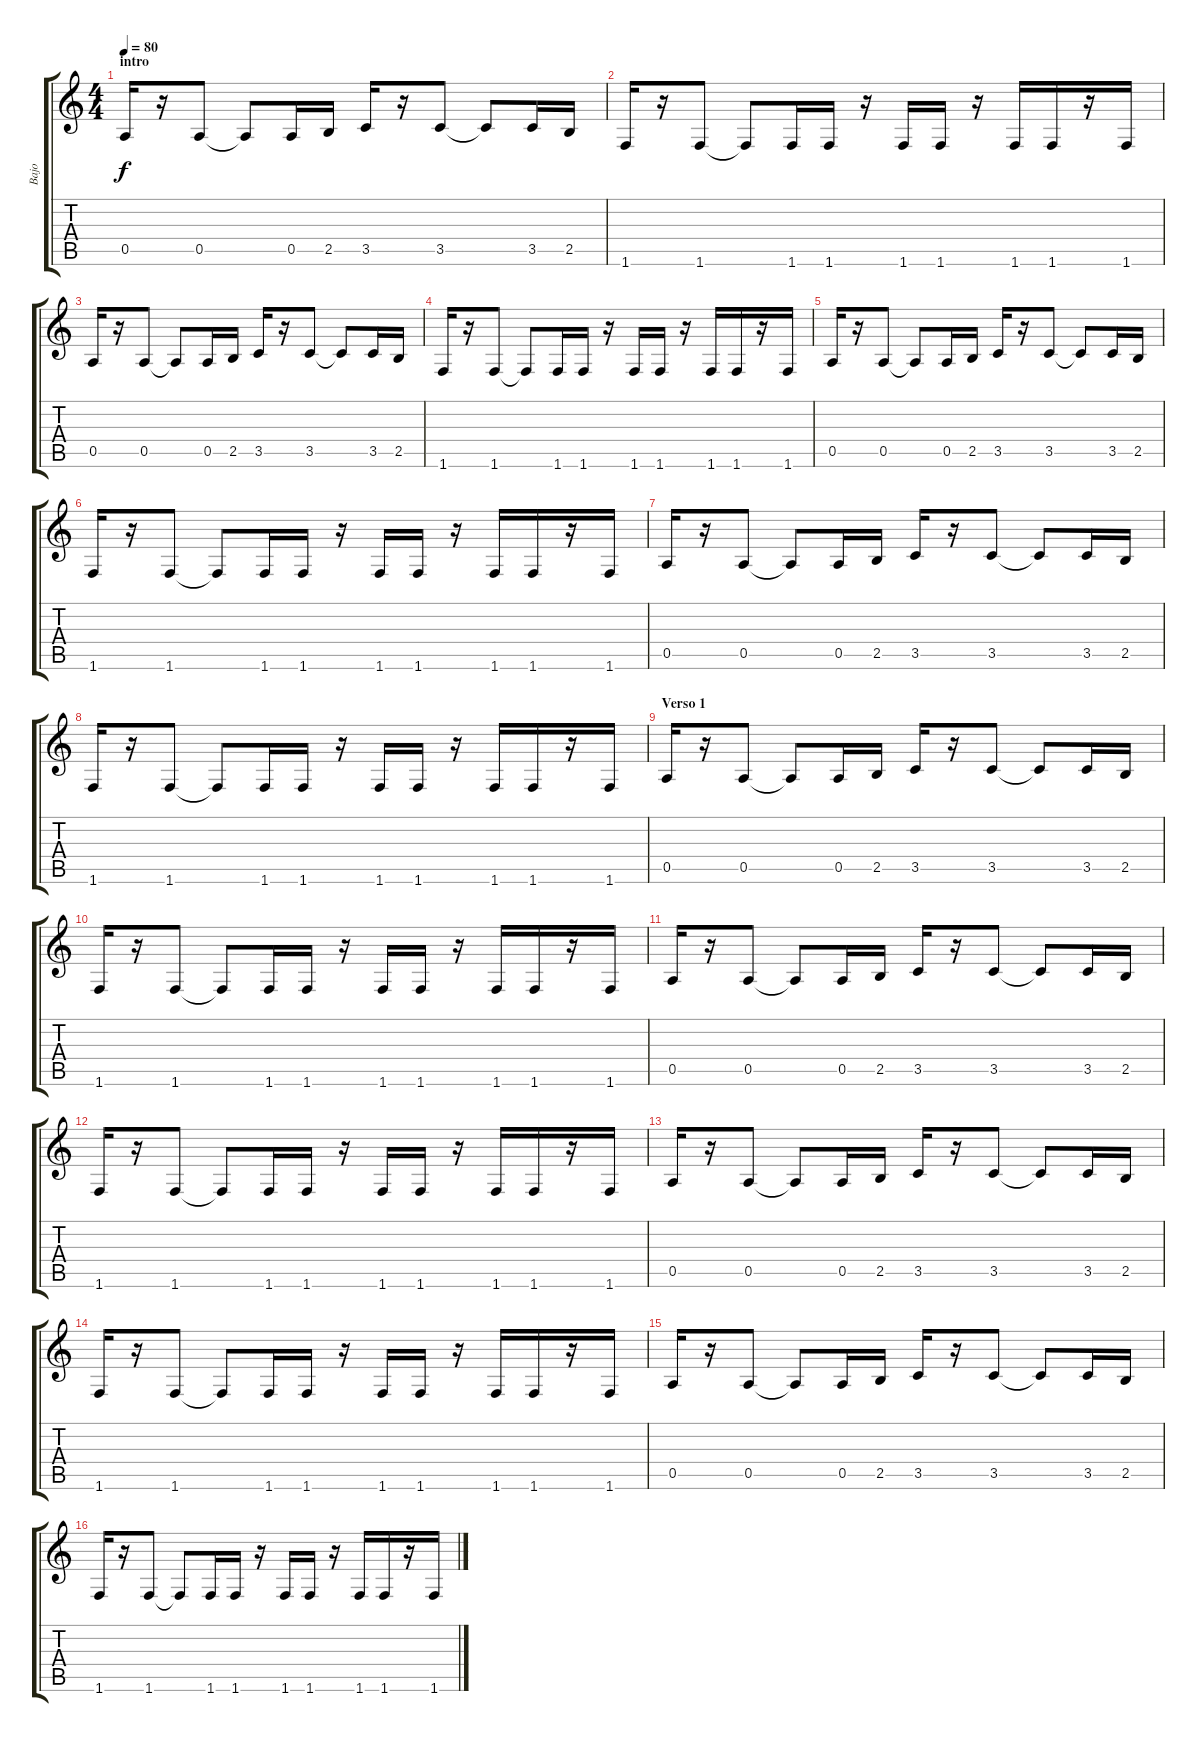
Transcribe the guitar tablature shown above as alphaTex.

\track ("Bajo" "Bajo") {instrument slapbass1}
\staff {score tabs}
\tuning (E4 B3 G3 D3 A2 E2) {hide}
\ts (4 4)
\section ("" "intro")
\tempo 80
\clef g2
\ks c
0.5.16{dy f instrument slapbass1} r.16 0.5.8 0.5{t}.8 0.5.16 2.5.16 3.5.16 r.16 3.5.8 3.5{t}.8 3.5.16 2.5.16 |
1.6.16 r.16 1.6.8 1.6{t}.8 1.6.16 1.6.16 r.16 1.6.16 1.6.16 r.16 1.6.16 1.6.16 r.16 1.6.16 |
0.5.16 r.16 0.5.8 0.5{t}.8 0.5.16 2.5.16 3.5.16 r.16 3.5.8 3.5{t}.8 3.5.16 2.5.16 |
1.6.16 r.16 1.6.8 1.6{t}.8 1.6.16 1.6.16 r.16 1.6.16 1.6.16 r.16 1.6.16 1.6.16 r.16 1.6.16 |
0.5.16 r.16 0.5.8 0.5{t}.8 0.5.16 2.5.16 3.5.16 r.16 3.5.8 3.5{t}.8 3.5.16 2.5.16 |
1.6.16 r.16 1.6.8 1.6{t}.8 1.6.16 1.6.16 r.16 1.6.16 1.6.16 r.16 1.6.16 1.6.16 r.16 1.6.16 |
0.5.16 r.16 0.5.8 0.5{t}.8 0.5.16 2.5.16 3.5.16 r.16 3.5.8 3.5{t}.8 3.5.16 2.5.16 |
1.6.16 r.16 1.6.8 1.6{t}.8 1.6.16 1.6.16 r.16 1.6.16 1.6.16 r.16 1.6.16 1.6.16 r.16 1.6.16 |
\section ("" "Verso 1")
0.5.16 r.16 0.5.8 0.5{t}.8 0.5.16 2.5.16 3.5.16 r.16 3.5.8 3.5{t}.8 3.5.16 2.5.16 |
1.6.16 r.16 1.6.8 1.6{t}.8 1.6.16 1.6.16 r.16 1.6.16 1.6.16 r.16 1.6.16 1.6.16 r.16 1.6.16 |
0.5.16 r.16 0.5.8 0.5{t}.8 0.5.16 2.5.16 3.5.16 r.16 3.5.8 3.5{t}.8 3.5.16 2.5.16 |
1.6.16 r.16 1.6.8 1.6{t}.8 1.6.16 1.6.16 r.16 1.6.16 1.6.16 r.16 1.6.16 1.6.16 r.16 1.6.16 |
0.5.16 r.16 0.5.8 0.5{t}.8 0.5.16 2.5.16 3.5.16 r.16 3.5.8 3.5{t}.8 3.5.16 2.5.16 |
1.6.16 r.16 1.6.8 1.6{t}.8 1.6.16 1.6.16 r.16 1.6.16 1.6.16 r.16 1.6.16 1.6.16 r.16 1.6.16 |
0.5.16 r.16 0.5.8 0.5{t}.8 0.5.16 2.5.16 3.5.16 r.16 3.5.8 3.5{t}.8 3.5.16 2.5.16 |
1.6.16 r.16 1.6.8 1.6{t}.8 1.6.16 1.6.16 r.16 1.6.16 1.6.16 r.16 1.6.16 1.6.16 r.16 1.6.16
